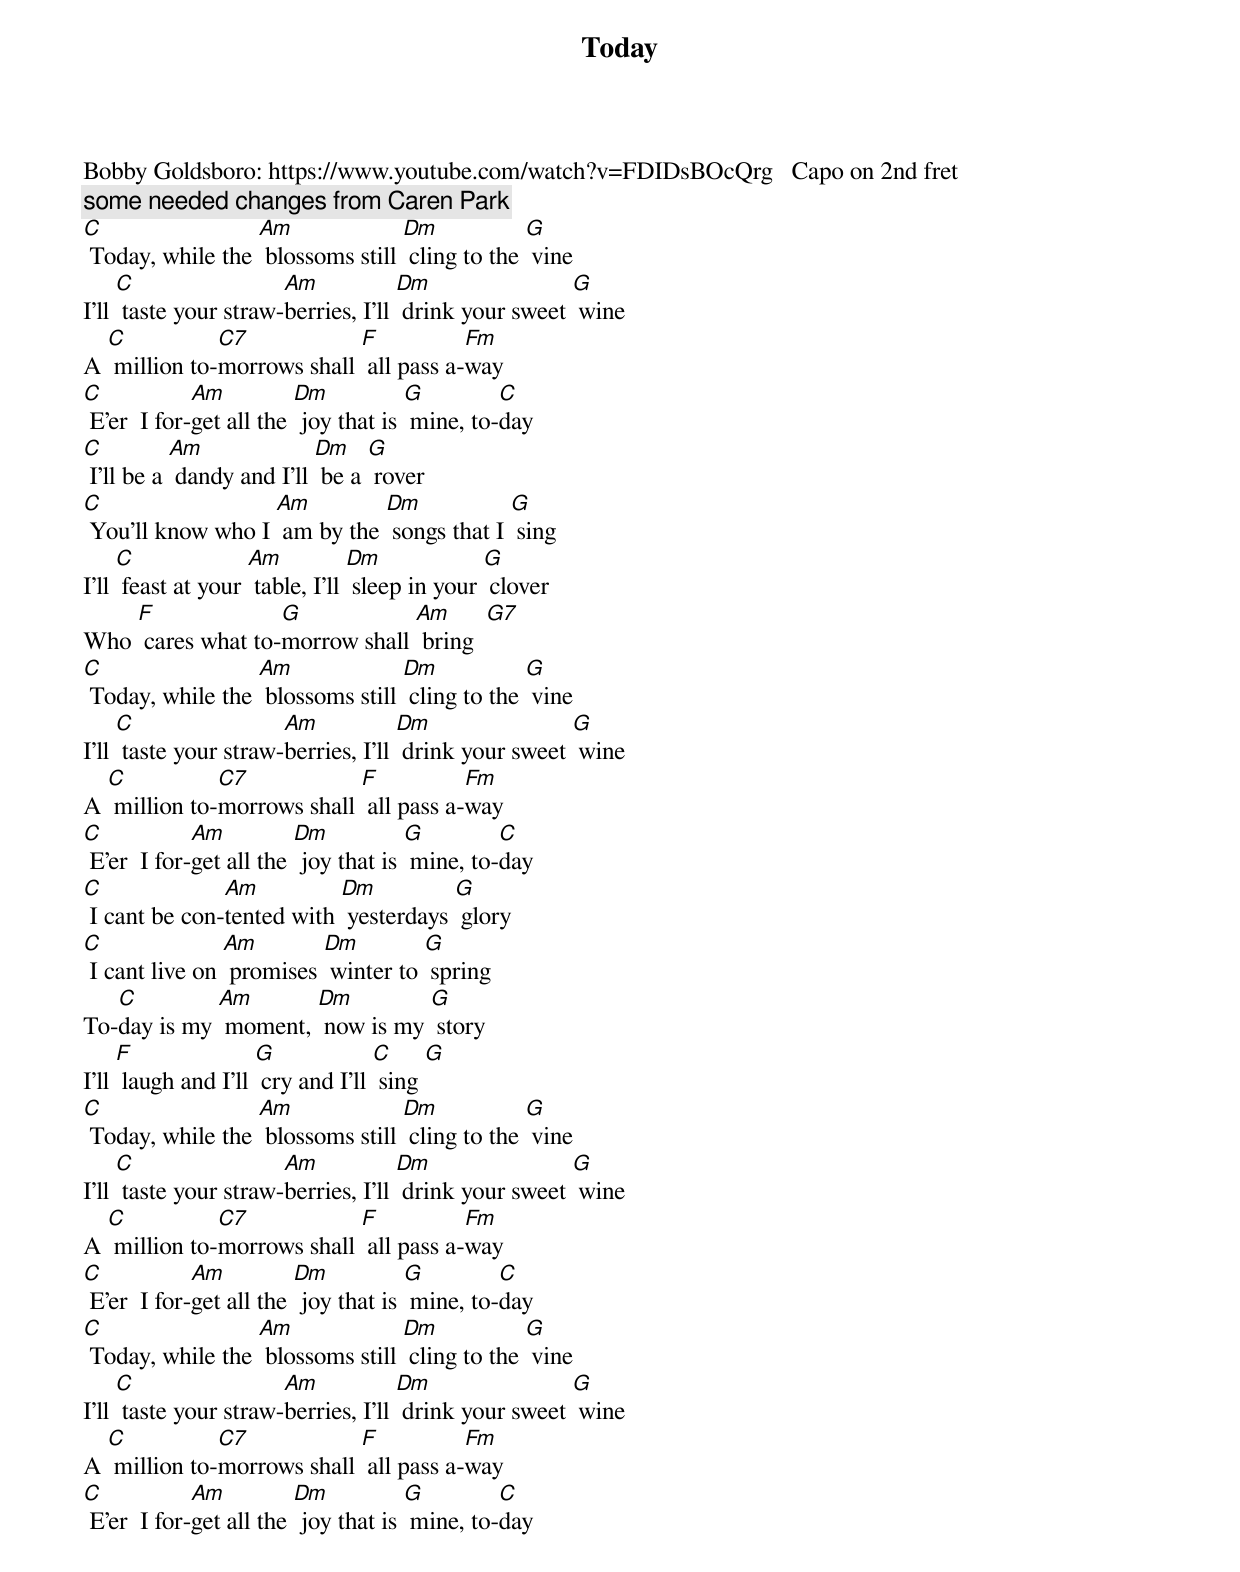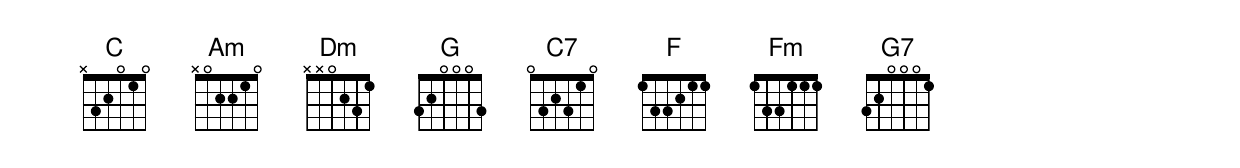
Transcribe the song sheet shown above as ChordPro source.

{t: Today }
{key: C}
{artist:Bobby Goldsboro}
Bobby Goldsboro: https://www.youtube.com/watch?v=FDIDsBOcQrg   Capo on 2nd fret
{c:  some needed changes from Caren Park}
[C] Today, while the [Am] blossoms still [Dm] cling to the [G] vine
I’ll [C] taste your straw-[Am]berries, I’ll [Dm] drink your sweet [G] wine
A [C] million to-[C7]morrows shall [F] all pass a-[Fm]way
[C] E’er  I for-[Am]get all the [Dm] joy that is [G] mine, to-[C]day
{c: }
[C] I’ll be a [Am] dandy and I’ll [Dm] be a [G] rover
[C] You’ll know who I [Am] am by the [Dm] songs that I [G] sing
I’ll [C] feast at your [Am] table, I’ll [Dm] sleep in your [G] clover
Who [F] cares what to-[G]morrow shall [Am] bring  [G7]
{c: }
[C] Today, while the [Am] blossoms still [Dm] cling to the [G] vine
I’ll [C] taste your straw-[Am]berries, I’ll [Dm] drink your sweet [G] wine
A [C] million to-[C7]morrows shall [F] all pass a-[Fm]way
[C] E’er  I for-[Am]get all the [Dm] joy that is [G] mine, to-[C]day
{c: }
[C] I cant be con-[Am]tented with [Dm] yesterdays [G] glory
[C] I cant live on [Am] promises [Dm] winter to [G] spring
To-[C]day is my [Am] moment, [Dm] now is my [G] story
I’ll [F] laugh and I’ll [G] cry and I’ll [C] sing [G]
{c: }
[C] Today, while the [Am] blossoms still [Dm] cling to the [G] vine
I’ll [C] taste your straw-[Am]berries, I’ll [Dm] drink your sweet [G] wine
A [C] million to-[C7]morrows shall [F] all pass a-[Fm]way
[C] E’er  I for-[Am]get all the [Dm] joy that is [G] mine, to-[C]day
{c: }
[C] Today, while the [Am] blossoms still [Dm] cling to the [G] vine
I’ll [C] taste your straw-[Am]berries, I’ll [Dm] drink your sweet [G] wine
A [C] million to-[C7]morrows shall [F] all pass a-[Fm]way
[C] E’er  I for-[Am]get all the [Dm] joy that is [G] mine, to-[C]day
